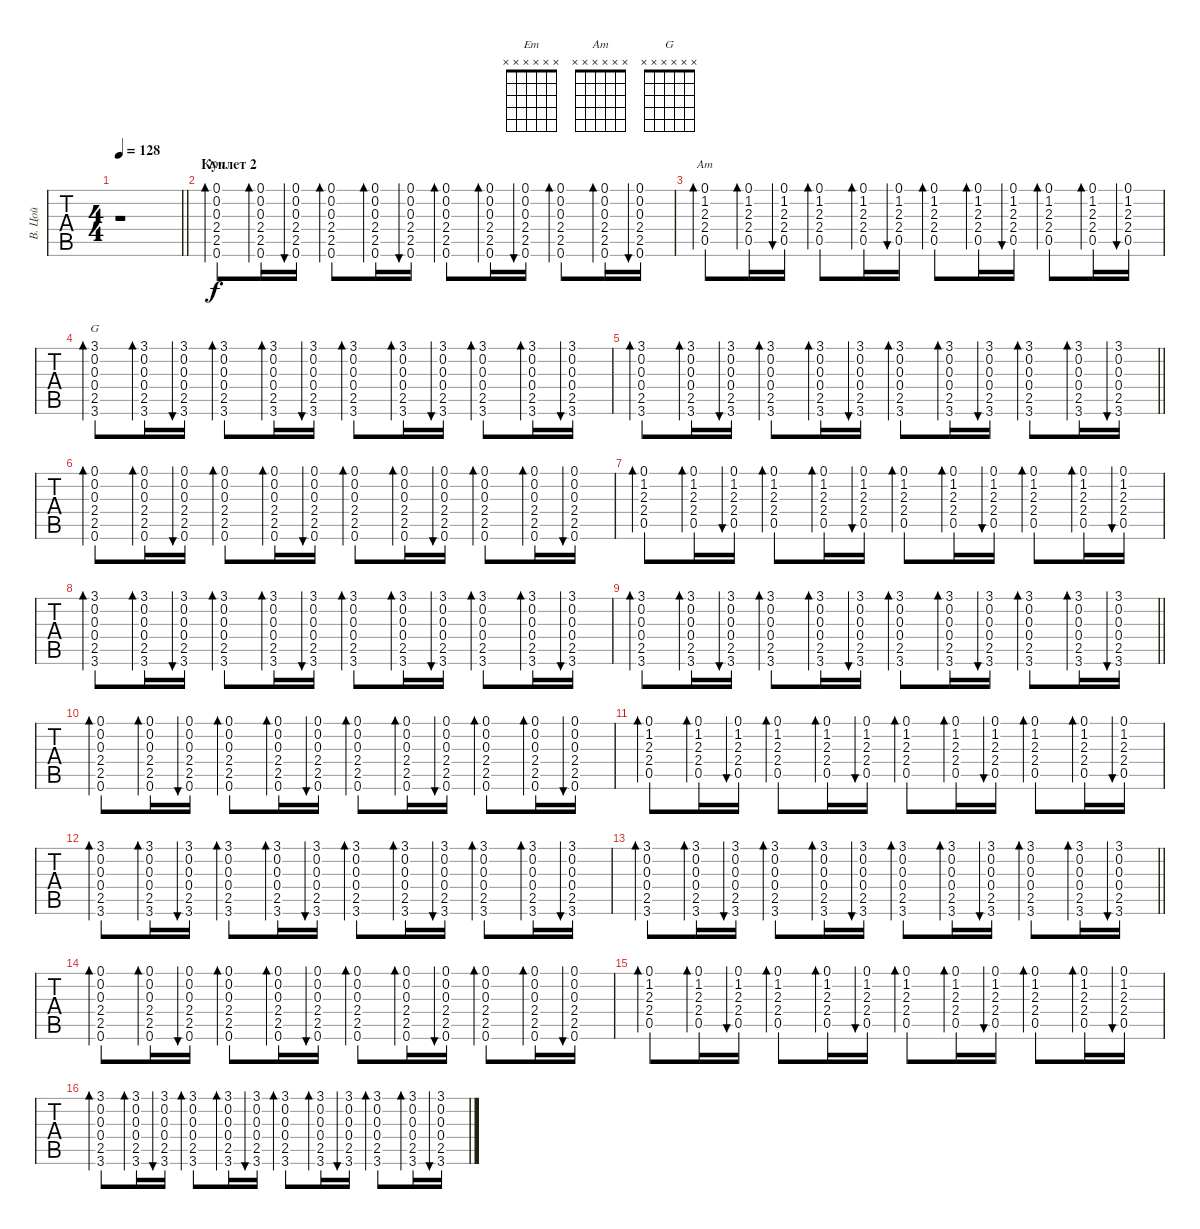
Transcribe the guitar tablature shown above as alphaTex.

\track ("В. Цой" "В. Цой") {instrument acousticguitarsteel}
\staff {tabs}
\tuning (E4 B3 G3 D3 A2 E2) {hide}
\chord ("Em" x x x x x x)
\chord ("Am" x x x x x x)
\chord ("G" x x x x x x)
\ts (4 4)
\tempo 128
\clef g2
\barLineRight lightlight
\ks c
r.1{dy f} |
\section ("" "Куплет 2")
(0.1 0.2 0.3 2.4 2.5 0.6).8{bd 30 ch "Em"} (0.1 0.2 0.3 2.4 2.5 0.6).16{bd 30} (0.1 0.2 0.3 2.4 2.5 0.6).16{bu 30} (0.1 0.2 0.3 2.4 2.5 0.6).8{bd 30} (0.1 0.2 0.3 2.4 2.5 0.6).16{bd 30} (0.1 0.2 0.3 2.4 2.5 0.6).16{bu 30} (0.1 0.2 0.3 2.4 2.5 0.6).8{bd 30} (0.1 0.2 0.3 2.4 2.5 0.6).16{bd 30} (0.1 0.2 0.3 2.4 2.5 0.6).16{bu 30} (0.1 0.2 0.3 2.4 2.5 0.6).8{bd 30} (0.1 0.2 0.3 2.4 2.5 0.6).16{bd 30} (0.1 0.2 0.3 2.4 2.5 0.6).16{bu 30} |
(0.1 1.2 2.3 2.4 0.5).8{bd 30 ch "Am"} (0.1 1.2 2.3 2.4 0.5).16{bd 30} (0.1 1.2 2.3 2.4 0.5).16{bu 30} (0.1 1.2 2.3 2.4 0.5).8{bd 30} (0.1 1.2 2.3 2.4 0.5).16{bd 30} (0.1 1.2 2.3 2.4 0.5).16{bu 30} (0.1 1.2 2.3 2.4 0.5).8{bd 30} (0.1 1.2 2.3 2.4 0.5).16{bd 30} (0.1 1.2 2.3 2.4 0.5).16{bu 30} (0.1 1.2 2.3 2.4 0.5).8{bd 30} (0.1 1.2 2.3 2.4 0.5).16{bd 30} (0.1 1.2 2.3 2.4 0.5).16{bu 30} |
(3.1 0.2 0.3 0.4 2.5 3.6).8{bd 30 ch "G"} (3.1 0.2 0.3 0.4 2.5 3.6).16{bd 30} (3.1 0.2 0.3 0.4 2.5 3.6).16{bu 30} (3.1 0.2 0.3 0.4 2.5 3.6).8{bd 30} (3.1 0.2 0.3 0.4 2.5 3.6).16{bd 30} (3.1 0.2 0.3 0.4 2.5 3.6).16{bu 30} (3.1 0.2 0.3 0.4 2.5 3.6).8{bd 30} (3.1 0.2 0.3 0.4 2.5 3.6).16{bd 30} (3.1 0.2 0.3 0.4 2.5 3.6).16{bu 30} (3.1 0.2 0.3 0.4 2.5 3.6).8{bd 30} (3.1 0.2 0.3 0.4 2.5 3.6).16{bd 30} (3.1 0.2 0.3 0.4 2.5 3.6).16{bu 30} |
\barLineRight lightlight
(3.1 0.2 0.3 0.4 2.5 3.6).8{bd 30} (3.1 0.2 0.3 0.4 2.5 3.6).16{bd 30} (3.1 0.2 0.3 0.4 2.5 3.6).16{bu 30} (3.1 0.2 0.3 0.4 2.5 3.6).8{bd 30} (3.1 0.2 0.3 0.4 2.5 3.6).16{bd 30} (3.1 0.2 0.3 0.4 2.5 3.6).16{bu 30} (3.1 0.2 0.3 0.4 2.5 3.6).8{bd 30} (3.1 0.2 0.3 0.4 2.5 3.6).16{bd 30} (3.1 0.2 0.3 0.4 2.5 3.6).16{bu 30} (3.1 0.2 0.3 0.4 2.5 3.6).8{bd 30} (3.1 0.2 0.3 0.4 2.5 3.6).16{bd 30} (3.1 0.2 0.3 0.4 2.5 3.6).16{bu 30} |
(0.1 0.2 0.3 2.4 2.5 0.6).8{bd 30} (0.1 0.2 0.3 2.4 2.5 0.6).16{bd 30} (0.1 0.2 0.3 2.4 2.5 0.6).16{bu 30} (0.1 0.2 0.3 2.4 2.5 0.6).8{bd 30} (0.1 0.2 0.3 2.4 2.5 0.6).16{bd 30} (0.1 0.2 0.3 2.4 2.5 0.6).16{bu 30} (0.1 0.2 0.3 2.4 2.5 0.6).8{bd 30} (0.1 0.2 0.3 2.4 2.5 0.6).16{bd 30} (0.1 0.2 0.3 2.4 2.5 0.6).16{bu 30} (0.1 0.2 0.3 2.4 2.5 0.6).8{bd 30} (0.1 0.2 0.3 2.4 2.5 0.6).16{bd 30} (0.1 0.2 0.3 2.4 2.5 0.6).16{bu 30} |
(0.1 1.2 2.3 2.4 0.5).8{bd 30} (0.1 1.2 2.3 2.4 0.5).16{bd 30} (0.1 1.2 2.3 2.4 0.5).16{bu 30} (0.1 1.2 2.3 2.4 0.5).8{bd 30} (0.1 1.2 2.3 2.4 0.5).16{bd 30} (0.1 1.2 2.3 2.4 0.5).16{bu 30} (0.1 1.2 2.3 2.4 0.5).8{bd 30} (0.1 1.2 2.3 2.4 0.5).16{bd 30} (0.1 1.2 2.3 2.4 0.5).16{bu 30} (0.1 1.2 2.3 2.4 0.5).8{bd 30} (0.1 1.2 2.3 2.4 0.5).16{bd 30} (0.1 1.2 2.3 2.4 0.5).16{bu 30} |
(3.1 0.2 0.3 0.4 2.5 3.6).8{bd 30} (3.1 0.2 0.3 0.4 2.5 3.6).16{bd 30} (3.1 0.2 0.3 0.4 2.5 3.6).16{bu 30} (3.1 0.2 0.3 0.4 2.5 3.6).8{bd 30} (3.1 0.2 0.3 0.4 2.5 3.6).16{bd 30} (3.1 0.2 0.3 0.4 2.5 3.6).16{bu 30} (3.1 0.2 0.3 0.4 2.5 3.6).8{bd 30} (3.1 0.2 0.3 0.4 2.5 3.6).16{bd 30} (3.1 0.2 0.3 0.4 2.5 3.6).16{bu 30} (3.1 0.2 0.3 0.4 2.5 3.6).8{bd 30} (3.1 0.2 0.3 0.4 2.5 3.6).16{bd 30} (3.1 0.2 0.3 0.4 2.5 3.6).16{bu 30} |
\barLineRight lightlight
(3.1 0.2 0.3 0.4 2.5 3.6).8{bd 30} (3.1 0.2 0.3 0.4 2.5 3.6).16{bd 30} (3.1 0.2 0.3 0.4 2.5 3.6).16{bu 30} (3.1 0.2 0.3 0.4 2.5 3.6).8{bd 30} (3.1 0.2 0.3 0.4 2.5 3.6).16{bd 30} (3.1 0.2 0.3 0.4 2.5 3.6).16{bu 30} (3.1 0.2 0.3 0.4 2.5 3.6).8{bd 30} (3.1 0.2 0.3 0.4 2.5 3.6).16{bd 30} (3.1 0.2 0.3 0.4 2.5 3.6).16{bu 30} (3.1 0.2 0.3 0.4 2.5 3.6).8{bd 30} (3.1 0.2 0.3 0.4 2.5 3.6).16{bd 30} (3.1 0.2 0.3 0.4 2.5 3.6).16{bu 30} |
(0.1 0.2 0.3 2.4 2.5 0.6).8{bd 30} (0.1 0.2 0.3 2.4 2.5 0.6).16{bd 30} (0.1 0.2 0.3 2.4 2.5 0.6).16{bu 30} (0.1 0.2 0.3 2.4 2.5 0.6).8{bd 30} (0.1 0.2 0.3 2.4 2.5 0.6).16{bd 30} (0.1 0.2 0.3 2.4 2.5 0.6).16{bu 30} (0.1 0.2 0.3 2.4 2.5 0.6).8{bd 30} (0.1 0.2 0.3 2.4 2.5 0.6).16{bd 30} (0.1 0.2 0.3 2.4 2.5 0.6).16{bu 30} (0.1 0.2 0.3 2.4 2.5 0.6).8{bd 30} (0.1 0.2 0.3 2.4 2.5 0.6).16{bd 30} (0.1 0.2 0.3 2.4 2.5 0.6).16{bu 30} |
(0.1 1.2 2.3 2.4 0.5).8{bd 30} (0.1 1.2 2.3 2.4 0.5).16{bd 30} (0.1 1.2 2.3 2.4 0.5).16{bu 30} (0.1 1.2 2.3 2.4 0.5).8{bd 30} (0.1 1.2 2.3 2.4 0.5).16{bd 30} (0.1 1.2 2.3 2.4 0.5).16{bu 30} (0.1 1.2 2.3 2.4 0.5).8{bd 30} (0.1 1.2 2.3 2.4 0.5).16{bd 30} (0.1 1.2 2.3 2.4 0.5).16{bu 30} (0.1 1.2 2.3 2.4 0.5).8{bd 30} (0.1 1.2 2.3 2.4 0.5).16{bd 30} (0.1 1.2 2.3 2.4 0.5).16{bu 30} |
(3.1 0.2 0.3 0.4 2.5 3.6).8{bd 30} (3.1 0.2 0.3 0.4 2.5 3.6).16{bd 30} (3.1 0.2 0.3 0.4 2.5 3.6).16{bu 30} (3.1 0.2 0.3 0.4 2.5 3.6).8{bd 30} (3.1 0.2 0.3 0.4 2.5 3.6).16{bd 30} (3.1 0.2 0.3 0.4 2.5 3.6).16{bu 30} (3.1 0.2 0.3 0.4 2.5 3.6).8{bd 30} (3.1 0.2 0.3 0.4 2.5 3.6).16{bd 30} (3.1 0.2 0.3 0.4 2.5 3.6).16{bu 30} (3.1 0.2 0.3 0.4 2.5 3.6).8{bd 30} (3.1 0.2 0.3 0.4 2.5 3.6).16{bd 30} (3.1 0.2 0.3 0.4 2.5 3.6).16{bu 30} |
\barLineRight lightlight
(3.1 0.2 0.3 0.4 2.5 3.6).8{bd 30} (3.1 0.2 0.3 0.4 2.5 3.6).16{bd 30} (3.1 0.2 0.3 0.4 2.5 3.6).16{bu 30} (3.1 0.2 0.3 0.4 2.5 3.6).8{bd 30} (3.1 0.2 0.3 0.4 2.5 3.6).16{bd 30} (3.1 0.2 0.3 0.4 2.5 3.6).16{bu 30} (3.1 0.2 0.3 0.4 2.5 3.6).8{bd 30} (3.1 0.2 0.3 0.4 2.5 3.6).16{bd 30} (3.1 0.2 0.3 0.4 2.5 3.6).16{bu 30} (3.1 0.2 0.3 0.4 2.5 3.6).8{bd 30} (3.1 0.2 0.3 0.4 2.5 3.6).16{bd 30} (3.1 0.2 0.3 0.4 2.5 3.6).16{bu 30} |
(0.1 0.2 0.3 2.4 2.5 0.6).8{bd 30} (0.1 0.2 0.3 2.4 2.5 0.6).16{bd 30} (0.1 0.2 0.3 2.4 2.5 0.6).16{bu 30} (0.1 0.2 0.3 2.4 2.5 0.6).8{bd 30} (0.1 0.2 0.3 2.4 2.5 0.6).16{bd 30} (0.1 0.2 0.3 2.4 2.5 0.6).16{bu 30} (0.1 0.2 0.3 2.4 2.5 0.6).8{bd 30} (0.1 0.2 0.3 2.4 2.5 0.6).16{bd 30} (0.1 0.2 0.3 2.4 2.5 0.6).16{bu 30} (0.1 0.2 0.3 2.4 2.5 0.6).8{bd 30} (0.1 0.2 0.3 2.4 2.5 0.6).16{bd 30} (0.1 0.2 0.3 2.4 2.5 0.6).16{bu 30} |
(0.1 1.2 2.3 2.4 0.5).8{bd 30} (0.1 1.2 2.3 2.4 0.5).16{bd 30} (0.1 1.2 2.3 2.4 0.5).16{bu 30} (0.1 1.2 2.3 2.4 0.5).8{bd 30} (0.1 1.2 2.3 2.4 0.5).16{bd 30} (0.1 1.2 2.3 2.4 0.5).16{bu 30} (0.1 1.2 2.3 2.4 0.5).8{bd 30} (0.1 1.2 2.3 2.4 0.5).16{bd 30} (0.1 1.2 2.3 2.4 0.5).16{bu 30} (0.1 1.2 2.3 2.4 0.5).8{bd 30} (0.1 1.2 2.3 2.4 0.5).16{bd 30} (0.1 1.2 2.3 2.4 0.5).16{bu 30} |
(3.1 0.2 0.3 0.4 2.5 3.6).8{bd 30} (3.1 0.2 0.3 0.4 2.5 3.6).16{bd 30} (3.1 0.2 0.3 0.4 2.5 3.6).16{bu 30} (3.1 0.2 0.3 0.4 2.5 3.6).8{bd 30} (3.1 0.2 0.3 0.4 2.5 3.6).16{bd 30} (3.1 0.2 0.3 0.4 2.5 3.6).16{bu 30} (3.1 0.2 0.3 0.4 2.5 3.6).8{bd 30} (3.1 0.2 0.3 0.4 2.5 3.6).16{bd 30} (3.1 0.2 0.3 0.4 2.5 3.6).16{bu 30} (3.1 0.2 0.3 0.4 2.5 3.6).8{bd 30} (3.1 0.2 0.3 0.4 2.5 3.6).16{bd 30} (3.1 0.2 0.3 0.4 2.5 3.6).16{bu 30}
